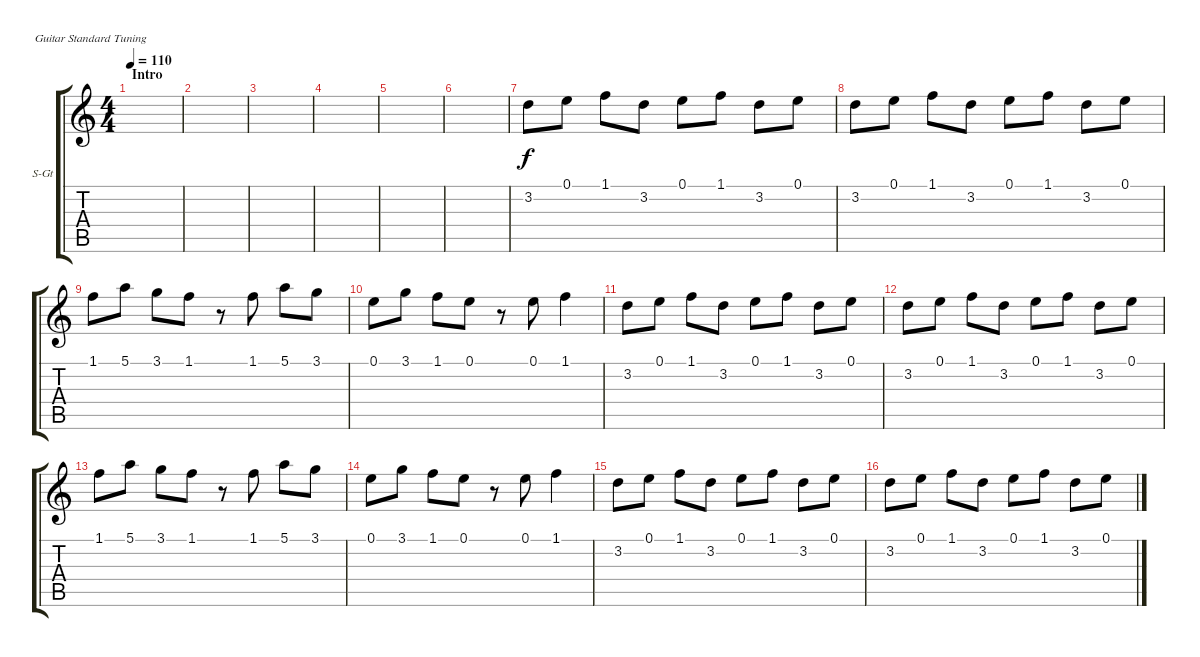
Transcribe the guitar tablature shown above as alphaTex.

\bracketExtendMode groupsimilarinstruments
\firstSystemTrackNameOrientation horizontal
\otherSystemsTrackNameOrientation horizontal
\track ("Keys" "S-Gt") {instrument synthstrings2}
\staff {score tabs}
\tuning (E4 B3 G3 D3 A2 E2)
\displaytranspose 12
\ts (4 4)
\section ("" "Intro")
\tempo 110
\clef g2
\ks c
|
|
|
|
|
|
3.2.8 0.1.8 1.1.8 3.2.8 0.1.8 1.1.8 3.2.8 0.1.8 |
3.2.8 0.1.8 1.1.8 3.2.8 0.1.8 1.1.8 3.2.8 0.1.8 |
1.1.8 5.1.8 3.1.8 1.1.8 r.8 1.1.8 5.1.8 3.1.8 |
0.1.8 3.1.8 1.1.8 0.1.8 r.8 0.1.8 1.1.4 |
3.2.8 0.1.8 1.1.8 3.2.8 0.1.8 1.1.8 3.2.8 0.1.8 |
3.2.8 0.1.8 1.1.8 3.2.8 0.1.8 1.1.8 3.2.8 0.1.8 |
1.1.8 5.1.8 3.1.8 1.1.8 r.8 1.1.8 5.1.8 3.1.8 |
0.1.8 3.1.8 1.1.8 0.1.8 r.8 0.1.8 1.1.4 |
3.2.8 0.1.8 1.1.8 3.2.8 0.1.8 1.1.8 3.2.8 0.1.8 |
3.2.8 0.1.8 1.1.8 3.2.8 0.1.8 1.1.8 3.2.8 0.1.8
